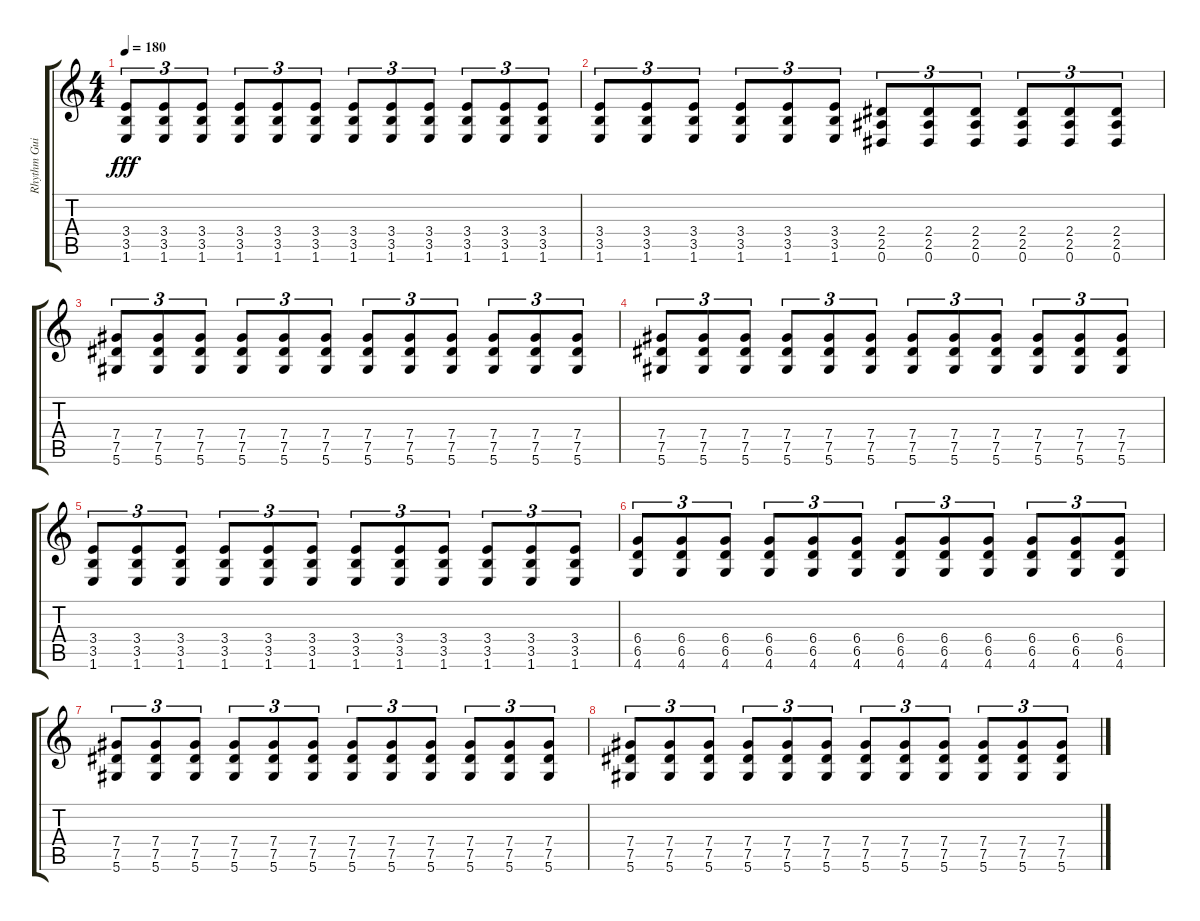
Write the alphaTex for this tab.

\track ("Rhythm Guitar" "Rhythm Gui") {instrument distortionguitar}
\staff {score tabs}
\tuning (Eb4 Bb3 Gb3 Db3 Ab2 Eb2) {hide}
\ts (4 4)
\tempo 180
\clef g2
\ks c
(3.4 3.5 1.6).8{tu (3 2) dy fff} (3.4 3.5 1.6).8{tu (3 2)} (3.4 3.5 1.6).8{tu (3 2)} (3.4 3.5 1.6).8{tu (3 2)} (3.4 3.5 1.6).8{tu (3 2)} (3.4 3.5 1.6).8{tu (3 2)} (3.4 3.5 1.6).8{tu (3 2)} (3.4 3.5 1.6).8{tu (3 2)} (3.4 3.5 1.6).8{tu (3 2)} (3.4 3.5 1.6).8{tu (3 2)} (3.4 3.5 1.6).8{tu (3 2)} (3.4 3.5 1.6).8{tu (3 2)} |
(3.4 3.5 1.6).8{tu (3 2)} (3.4 3.5 1.6).8{tu (3 2)} (3.4 3.5 1.6).8{tu (3 2)} (3.4 3.5 1.6).8{tu (3 2)} (3.4 3.5 1.6).8{tu (3 2)} (3.4 3.5 1.6).8{tu (3 2)} (2.4 2.5 0.6).8{tu (3 2)} (2.4 2.5 0.6).8{tu (3 2)} (2.4 2.5 0.6).8{tu (3 2)} (2.4 2.5 0.6).8{tu (3 2)} (2.4 2.5 0.6).8{tu (3 2)} (2.4 2.5 0.6).8{tu (3 2)} |
(7.4 7.5 5.6).8{tu (3 2)} (7.4 7.5 5.6).8{tu (3 2)} (7.4 7.5 5.6).8{tu (3 2)} (7.4 7.5 5.6).8{tu (3 2)} (7.4 7.5 5.6).8{tu (3 2)} (7.4 7.5 5.6).8{tu (3 2)} (7.4 7.5 5.6).8{tu (3 2)} (7.4 7.5 5.6).8{tu (3 2)} (7.4 7.5 5.6).8{tu (3 2)} (7.4 7.5 5.6).8{tu (3 2)} (7.4 7.5 5.6).8{tu (3 2)} (7.4 7.5 5.6).8{tu (3 2)} |
(7.4 7.5 5.6).8{tu (3 2)} (7.4 7.5 5.6).8{tu (3 2)} (7.4 7.5 5.6).8{tu (3 2)} (7.4 7.5 5.6).8{tu (3 2)} (7.4 7.5 5.6).8{tu (3 2)} (7.4 7.5 5.6).8{tu (3 2)} (7.4 7.5 5.6).8{tu (3 2)} (7.4 7.5 5.6).8{tu (3 2)} (7.4 7.5 5.6).8{tu (3 2)} (7.4 7.5 5.6).8{tu (3 2)} (7.4 7.5 5.6).8{tu (3 2)} (7.4 7.5 5.6).8{tu (3 2)} |
(3.4 3.5 1.6).8{tu (3 2)} (3.4 3.5 1.6).8{tu (3 2)} (3.4 3.5 1.6).8{tu (3 2)} (3.4 3.5 1.6).8{tu (3 2)} (3.4 3.5 1.6).8{tu (3 2)} (3.4 3.5 1.6).8{tu (3 2)} (3.4 3.5 1.6).8{tu (3 2)} (3.4 3.5 1.6).8{tu (3 2)} (3.4 3.5 1.6).8{tu (3 2)} (3.4 3.5 1.6).8{tu (3 2)} (3.4 3.5 1.6).8{tu (3 2)} (3.4 3.5 1.6).8{tu (3 2)} |
(6.4 6.5 4.6).8{tu (3 2)} (6.4 6.5 4.6).8{tu (3 2)} (6.4 6.5 4.6).8{tu (3 2)} (6.4 6.5 4.6).8{tu (3 2)} (6.4 6.5 4.6).8{tu (3 2)} (6.4 6.5 4.6).8{tu (3 2)} (6.4 6.5 4.6).8{tu (3 2)} (6.4 6.5 4.6).8{tu (3 2)} (6.4 6.5 4.6).8{tu (3 2)} (6.4 6.5 4.6).8{tu (3 2)} (6.4 6.5 4.6).8{tu (3 2)} (6.4 6.5 4.6).8{tu (3 2)} |
(7.4 7.5 5.6).8{tu (3 2)} (7.4 7.5 5.6).8{tu (3 2)} (7.4 7.5 5.6).8{tu (3 2)} (7.4 7.5 5.6).8{tu (3 2)} (7.4 7.5 5.6).8{tu (3 2)} (7.4 7.5 5.6).8{tu (3 2)} (7.4 7.5 5.6).8{tu (3 2)} (7.4 7.5 5.6).8{tu (3 2)} (7.4 7.5 5.6).8{tu (3 2)} (7.4 7.5 5.6).8{tu (3 2)} (7.4 7.5 5.6).8{tu (3 2)} (7.4 7.5 5.6).8{tu (3 2)} |
(7.4 7.5 5.6).8{tu (3 2)} (7.4 7.5 5.6).8{tu (3 2)} (7.4 7.5 5.6).8{tu (3 2)} (7.4 7.5 5.6).8{tu (3 2)} (7.4 7.5 5.6).8{tu (3 2)} (7.4 7.5 5.6).8{tu (3 2)} (7.4 7.5 5.6).8{tu (3 2)} (7.4 7.5 5.6).8{tu (3 2)} (7.4 7.5 5.6).8{tu (3 2)} (7.4 7.5 5.6).8{tu (3 2)} (7.4 7.5 5.6).8{tu (3 2)} (7.4 7.5 5.6).8{tu (3 2)}
